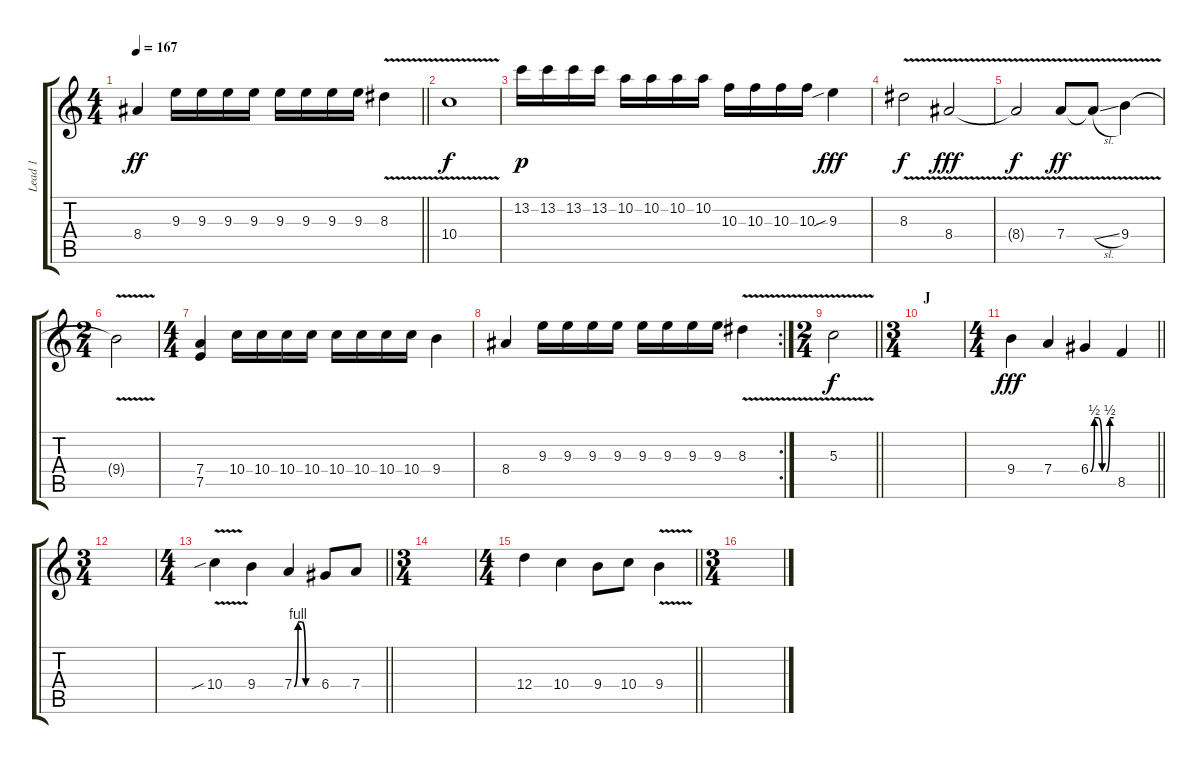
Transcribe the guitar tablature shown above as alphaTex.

\track ("Lead 1" "Lead 1") {instrument overdrivenguitar}
\staff {score tabs}
\tuning (E4 B3 G3 D3 A2 E2) {hide}
\ts (4 4)
\tempo 167
\clef g2
\barLineRight lightlight
\ks c
8.4.4{dy ff} 9.3.16 9.3.16 9.3.16 9.3.16 9.3.16 9.3.16 9.3.16 9.3.16 8.3{v}.4 |
\section ("" "")
10.4{v}.1{dy f} |
13.2.16{dy p} 13.2.16 13.2.16 13.2.16 10.2.16 10.2.16 10.2.16 10.2.16 10.3.16 10.3.16 10.3.16 10.3.16 9.3{sib}.4{dy fff} |
8.3{v}.2{dy f} 8.4{v}.2{dy fff} |
8.4{t}.2{dy f} 7.4{v}.8{dy ff} 7.4{sl t}.8 9.4{v}.4 |
\ts (2 4)
9.4{t}.2 |
\ts (4 4)
(7.4 7.5).4 10.4.16 10.4.16 10.4.16 10.4.16 10.4.16 10.4.16 10.4.16 10.4.16 9.4.4 |
\rc 2
8.4.4 9.3.16 9.3.16 9.3.16 9.3.16 9.3.16 9.3.16 9.3.16 9.3.16 8.3{v}.4 |
\ts (2 4)
\barLineRight lightlight
5.3{v}.2{dy f} |
\ts (3 4)
\section ("" "J")
|
\ts (4 4)
\barLineRight lightlight
9.4.4{dy fff} 7.4.4 6.4{be (custom 0 0 10 2 20 2 30 0 40 0 50 2 60 2)}.4 8.5.4 |
\ts (3 4)
\section ("" "")
|
\ts (4 4)
\barLineRight lightlight
10.4{v sib}.4 9.4.4 7.4{be (custom 0 0 10 4 20 4 30 0 60 0)}.4 6.4.8 7.4.8 |
\ts (3 4)
\section ("" "")
|
\ts (4 4)
\barLineRight lightlight
12.4.4 10.4.4 9.4.8 10.4.8 9.4{v}.4 |
\ts (3 4)
\section ("" "")
